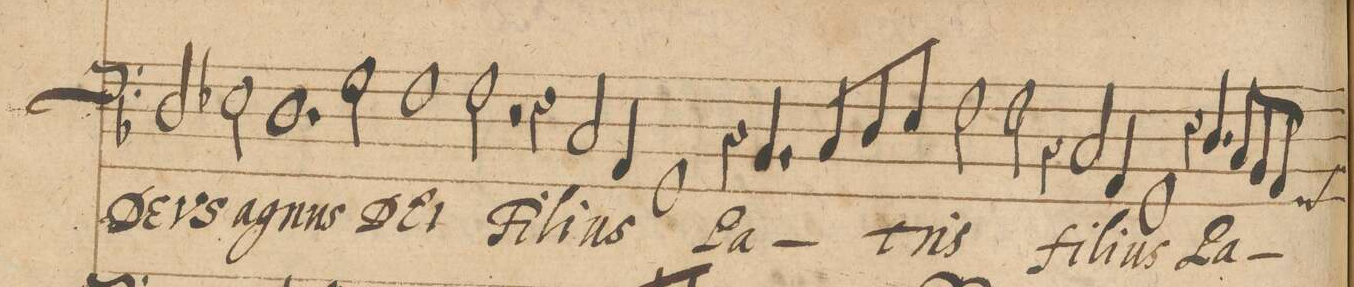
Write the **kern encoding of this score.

**kern	**text
*I"BASSVS.	*
*clefF4	*
*k[b-]	*
*met(C|)	*
*M2/1	*
2D/	DE-
2E-X\	-VS
=38-	=38-
1.D	a-
2G\	-gnus
=39-	=39-
1F	DE-
2F\	-I
2r	.
=40-	=40-
4r	.
2C/	Fi-
4AA/	-li-
1GG	-us
=41-	=41-
4r	.
4.BB-/	Pa-
8C/L	.
8D/	.
8Eny/J	.
2F\	.
2F\	-tris
=42-	=42-
4r	.
2C/	fi-
4AA/	-li-
1GG	-us
=43-	=43-
4r	.
4.D/	Pa-
8C/L	.
8BB-/	.
8AA/J	.
*custos:GG	*
*-	*-
